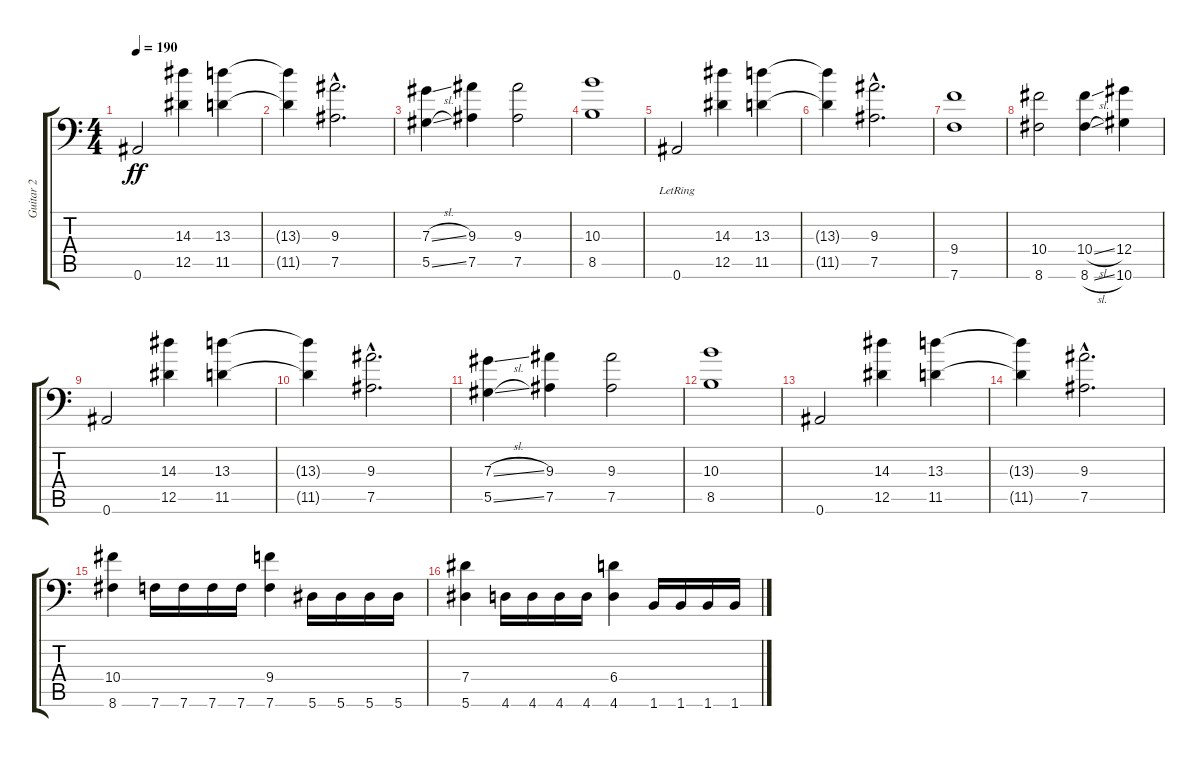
\track ("Guitar 2" "Guitar 2") {instrument distortionguitar}
\staff {score tabs}
\tuning (Bb3 F3 Db3 Ab2 Eb2 Bb1) {hide}
\ts (4 4)
\tempo 190
\clef f4
\ks c
0.6.2{dy ff instrument distortionguitar} (14.3 12.5).4 (13.3 11.5).4 |
(13.3{t} 11.5{t}).4 (9.3{hac} 7.5{hac}).2{d} |
(7.3{sl} 5.5{sl}).4 (9.3 7.5).4 (9.3 7.5).2 |
(10.3 8.5).1 |
0.6{lr}.2 (14.3 12.5).4 (13.3 11.5).4 |
(13.3{t} 11.5{t}).4 (9.3{hac} 7.5{hac}).2{d} |
(9.4 7.6).1 |
(10.4 8.6).2 (10.4{sl} 8.6{sl}).4 (12.4 10.6).4 |
0.6.2 (14.3 12.5).4 (13.3 11.5).4 |
(13.3{t} 11.5{t}).4 (9.3{hac} 7.5{hac}).2{d} |
(7.3{sl} 5.5{sl}).4 (9.3 7.5).4 (9.3 7.5).2 |
(10.3 8.5).1 |
0.6.2 (14.3 12.5).4 (13.3 11.5).4 |
(13.3{t} 11.5{t}).4 (9.3{hac} 7.5{hac}).2{d} |
(10.4 8.6).4 7.6.16 7.6.16 7.6.16 7.6.16 (9.4 7.6).4 5.6.16 5.6.16 5.6.16 5.6.16 |
(7.4 5.6).4 4.6.16 4.6.16 4.6.16 4.6.16 (6.4 4.6).4 1.6.16 1.6.16 1.6.16 1.6.16
